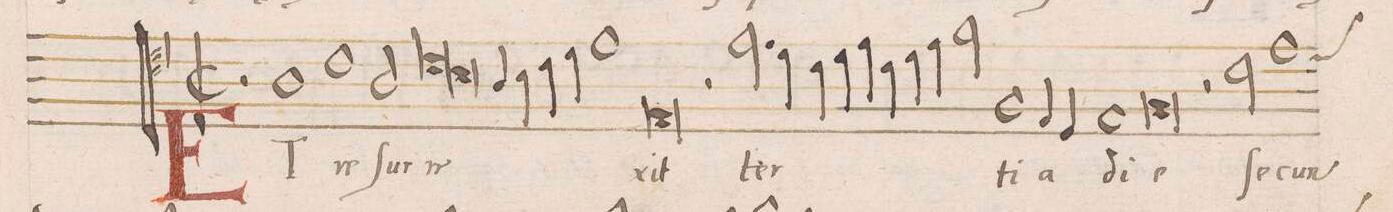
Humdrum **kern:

**kern	**text
*I"TENOR	*
*clefC4	*
*k[]	*
*met(C|)	*
*M2/1	*
2r	.
1A\	ET
1c\	re-
=122-	=122-
2A/	-ſur-
*lig	*
1c\	-re-
=123-	=123-
1B\	.
*Xlig	*
4A/	.
4B\	.
4c\	.
4d\	.
=124-	=124-
1e\	.
0E/	-xit
=125-	=125-
2r	.
2.e\	ter-
=126-	=126-
4d\	.
4c\	.
4d\	.
4e\	.
4c\	.
4d\	.
4e\	.
=127-	=127-
2f\	.
1F/	-ti-
4E/	-a
4D/	.
=128-	=128-
1E/	di-
0F/	-e
=129-	=129-
2r	.
2c\	ſe-
=130-	=130-
*custos:d	*
1e\	-cun-
*-	*-
